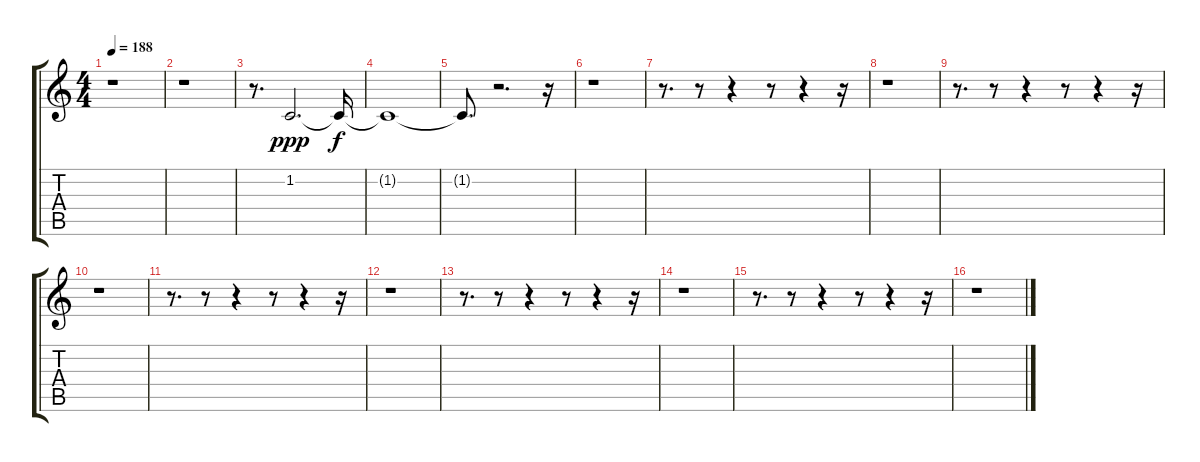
\track "" {instrument seashore}
\staff {score tabs}
\tuning (E4 B3 G3 D3 A2 E2) {hide}
\ts (4 4)
\tempo 188
\clef g2
\ks c
r.1{dy f} |
r.1 |
r.8{d} 1.2.2{d dy ppp} 1.2{t}.16{dy f} |
1.2{t}.1 |
1.2{t}.8{d} r.2{d} r.16 |
r.1 |
r.8{d} r.8{balance 8 instrument gunshot} r.4 r.8 r.4 r.16 |
r.1 |
r.8{d} r.8 r.4 r.8 r.4 r.16 |
r.1 |
r.8{d} r.8 r.4 r.8 r.4 r.16 |
r.1 |
r.8{d} r.8 r.4 r.8 r.4 r.16 |
r.1 |
r.8{d} r.8 r.4 r.8 r.4 r.16 |
r.1
